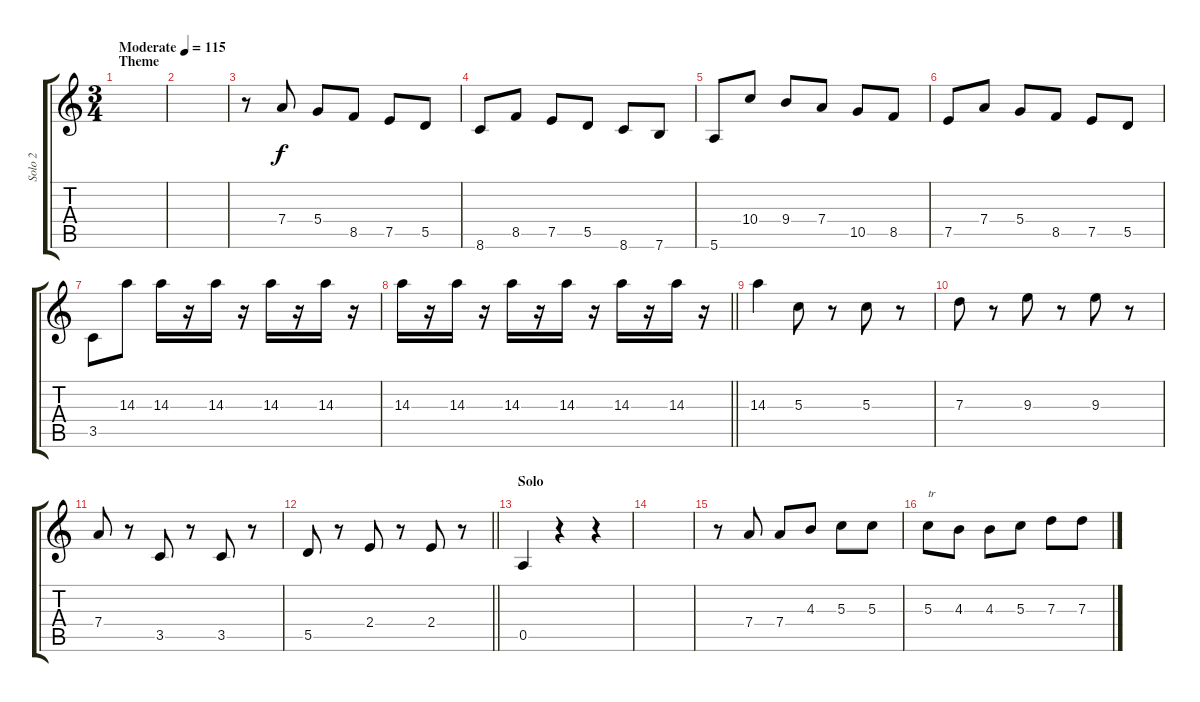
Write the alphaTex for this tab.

\track ("Solo 2" "Solo 2") {instrument distortionguitar}
\staff {score tabs}
\tuning (E4 B3 G3 D3 A2 E2) {hide}
\ts (3 4)
\section ("" "Theme")
\tempo (115 "Moderate")
\clef g2
\ks aminor
|
|
r.8 7.4.8 5.4.8 8.5.8 7.5.8 5.5.8 |
8.6.8 8.5.8 7.5.8 5.5.8 8.6.8 7.6.8 |
5.6.8 10.4.8 9.4.8 7.4.8 10.5.8 8.5.8 |
7.5.8 7.4.8 5.4.8 8.5.8 7.5.8 5.5.8 |
3.5.8 14.3.8 14.3.16 r.16 14.3.16 r.16 14.3.16 r.16 14.3.16 r.16 |
\barLineRight lightlight
14.3.16 r.16 14.3.16 r.16 14.3.16 r.16 14.3.16 r.16 14.3.16 r.16 14.3.16 r.16 |
14.3.4 5.3.8 r.8 5.3.8 r.8 |
7.3.8 r.8 9.3.8 r.8 9.3.8 r.8 |
7.4.8 r.8 3.5.8 r.8 3.5.8 r.8 |
\barLineRight lightlight
5.5.8 r.8 2.4.8 r.8 2.4.8 r.8 |
\section ("" "Solo")
0.5.4 r.4 r.4 |
|
r.8 7.4.8 7.4.8 4.3.8 5.3.8 5.3.8 |
5.3.8{txt "tr"} 4.3.8 4.3.8 5.3.8 7.3.8 7.3.8
